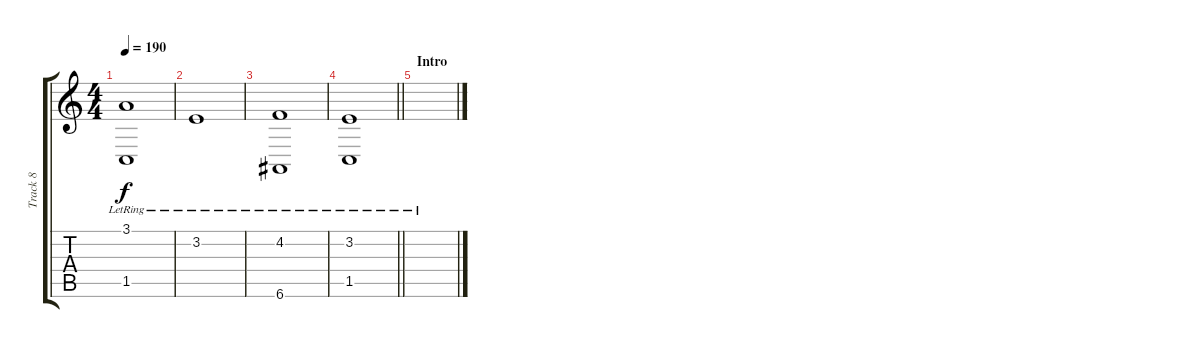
\track ("Track 8" "Track 8") {instrument stringensemble1}
\staff {score tabs}
\tuning (Gb4 Db4 A3 E3 B2 E2) {hide}
\ts (4 4)
\tempo 190
\clef g2
\ks c
(3.1{t} 1.5{lr}).1{dy f} |
3.2{lr}.1 |
(4.2{lr} 6.6{lr}).1 |
\barLineRight lightlight
(3.2{lr} 1.5{lr}).1 |
\section ("" "Intro")
